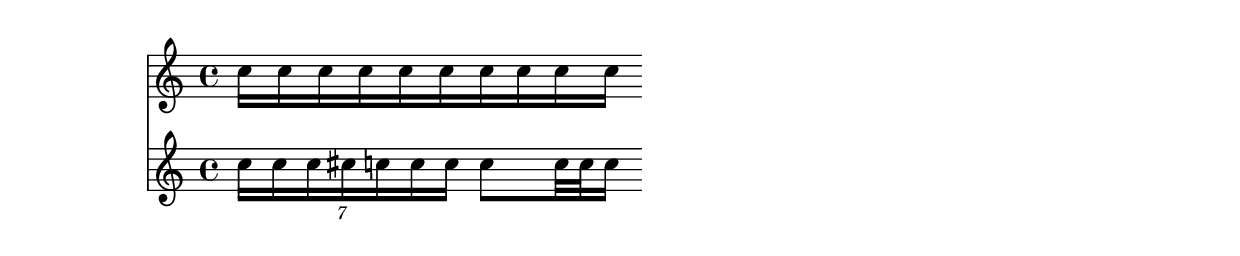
\header {

  texidoc = "Notes are spaced exactly according to durations,
  if @code{uniform-stretching} is set. Accidentals are ignored, and no
  optical-stem spacing is performed."

}

\version "2.7.32"

\relative c''
<<
  \override  Score.SpacingSpanner #'uniform-stretching = ##t 
  \new Staff {
    c16[ c c c c c c c c c16]
  }
  \new Staff {
    \times 6/7 { c16 c c cis c c c }
    c8[ c32 c32 c16]
    
  }
>>

   
	 

  
